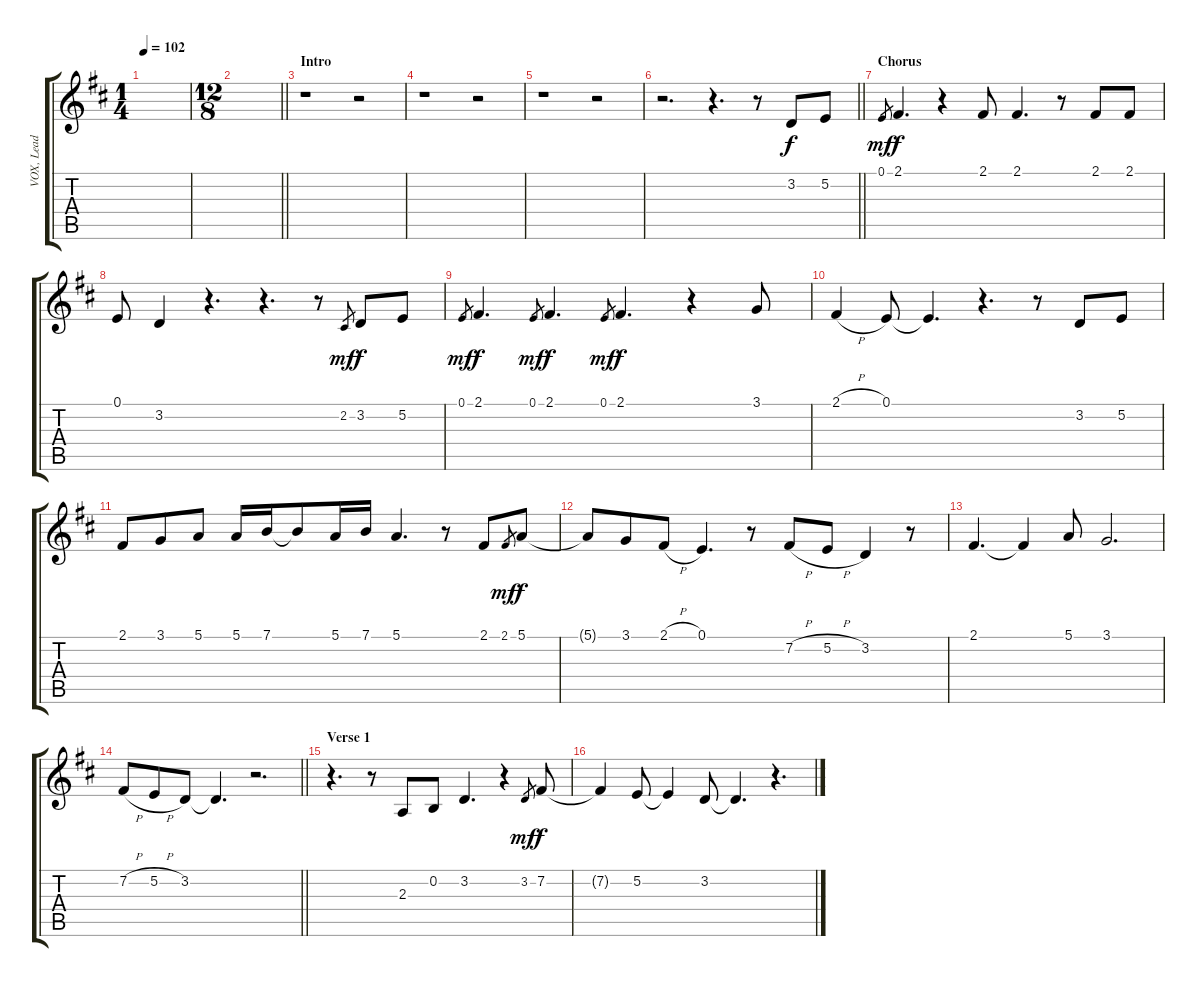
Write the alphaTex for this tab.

\track ("VOX, Lead" "VOX, Lead") {instrument synthvoice}
\staff {score tabs}
\tuning (E4 B3 G3 D3 A2 E2) {hide}
\ts (1 4)
\tempo 102
\clef g2
\ks d
|
\ts (12 8)
\barLineRight lightlight
|
\section ("" "Intro")
r.1 r.2 |
r.1 r.2 |
r.1 r.2 |
\barLineRight lightlight
r.2{d} r.4{d} r.8 3.2.8 5.2.8 |
\section ("" "Chorus")
0.1.8{gr dy mf} 2.1.4{d dy f} r.4 2.1.8 2.1.4{d} r.8 2.1.8 2.1.8 |
0.1.8 3.2.4 r.4{d} r.4{d} r.8 2.2.8{gr dy mf} 3.2.8{dy f} 5.2.8 |
0.1.8{gr dy mf} 2.1.4{d dy f} 0.1.8{gr dy mf} 2.1.4{d dy f} 0.1.8{gr dy mf} 2.1.4{d dy f} r.4 3.1.8 |
2.1{h}.4 0.1.8 0.1{t}.4{d} r.4{d} r.8 3.2.8 5.2.8 |
2.1.8 3.1.8 5.1.8 5.1.16 7.1.16 7.1{t}.8 5.1.16 7.1.16 5.1.4{d} r.8 2.1.8 2.1.8{gr dy mf} 5.1.8{dy f} |
5.1{t}.8 3.1.8 2.1{h}.8 0.1.4{d} r.8 7.2{h}.8 5.2{h}.8 3.2.4 r.8 |
2.1.4{d} 2.1{t}.4 5.1.8 3.1.2{d} |
\barLineRight lightlight
7.2{h}.8 5.2{h}.8 3.2.8 3.2{t}.4{d} r.2{d} |
\section ("" "Verse 1")
r.4{d} r.8 2.3.8 0.2.8 3.2.4{d} r.4 3.2.8{gr dy mf} 7.2.8{dy f} |
7.2{t}.4 5.2.8 5.2{t}.4 3.2.8 3.2{t}.4{d} r.4{d}
